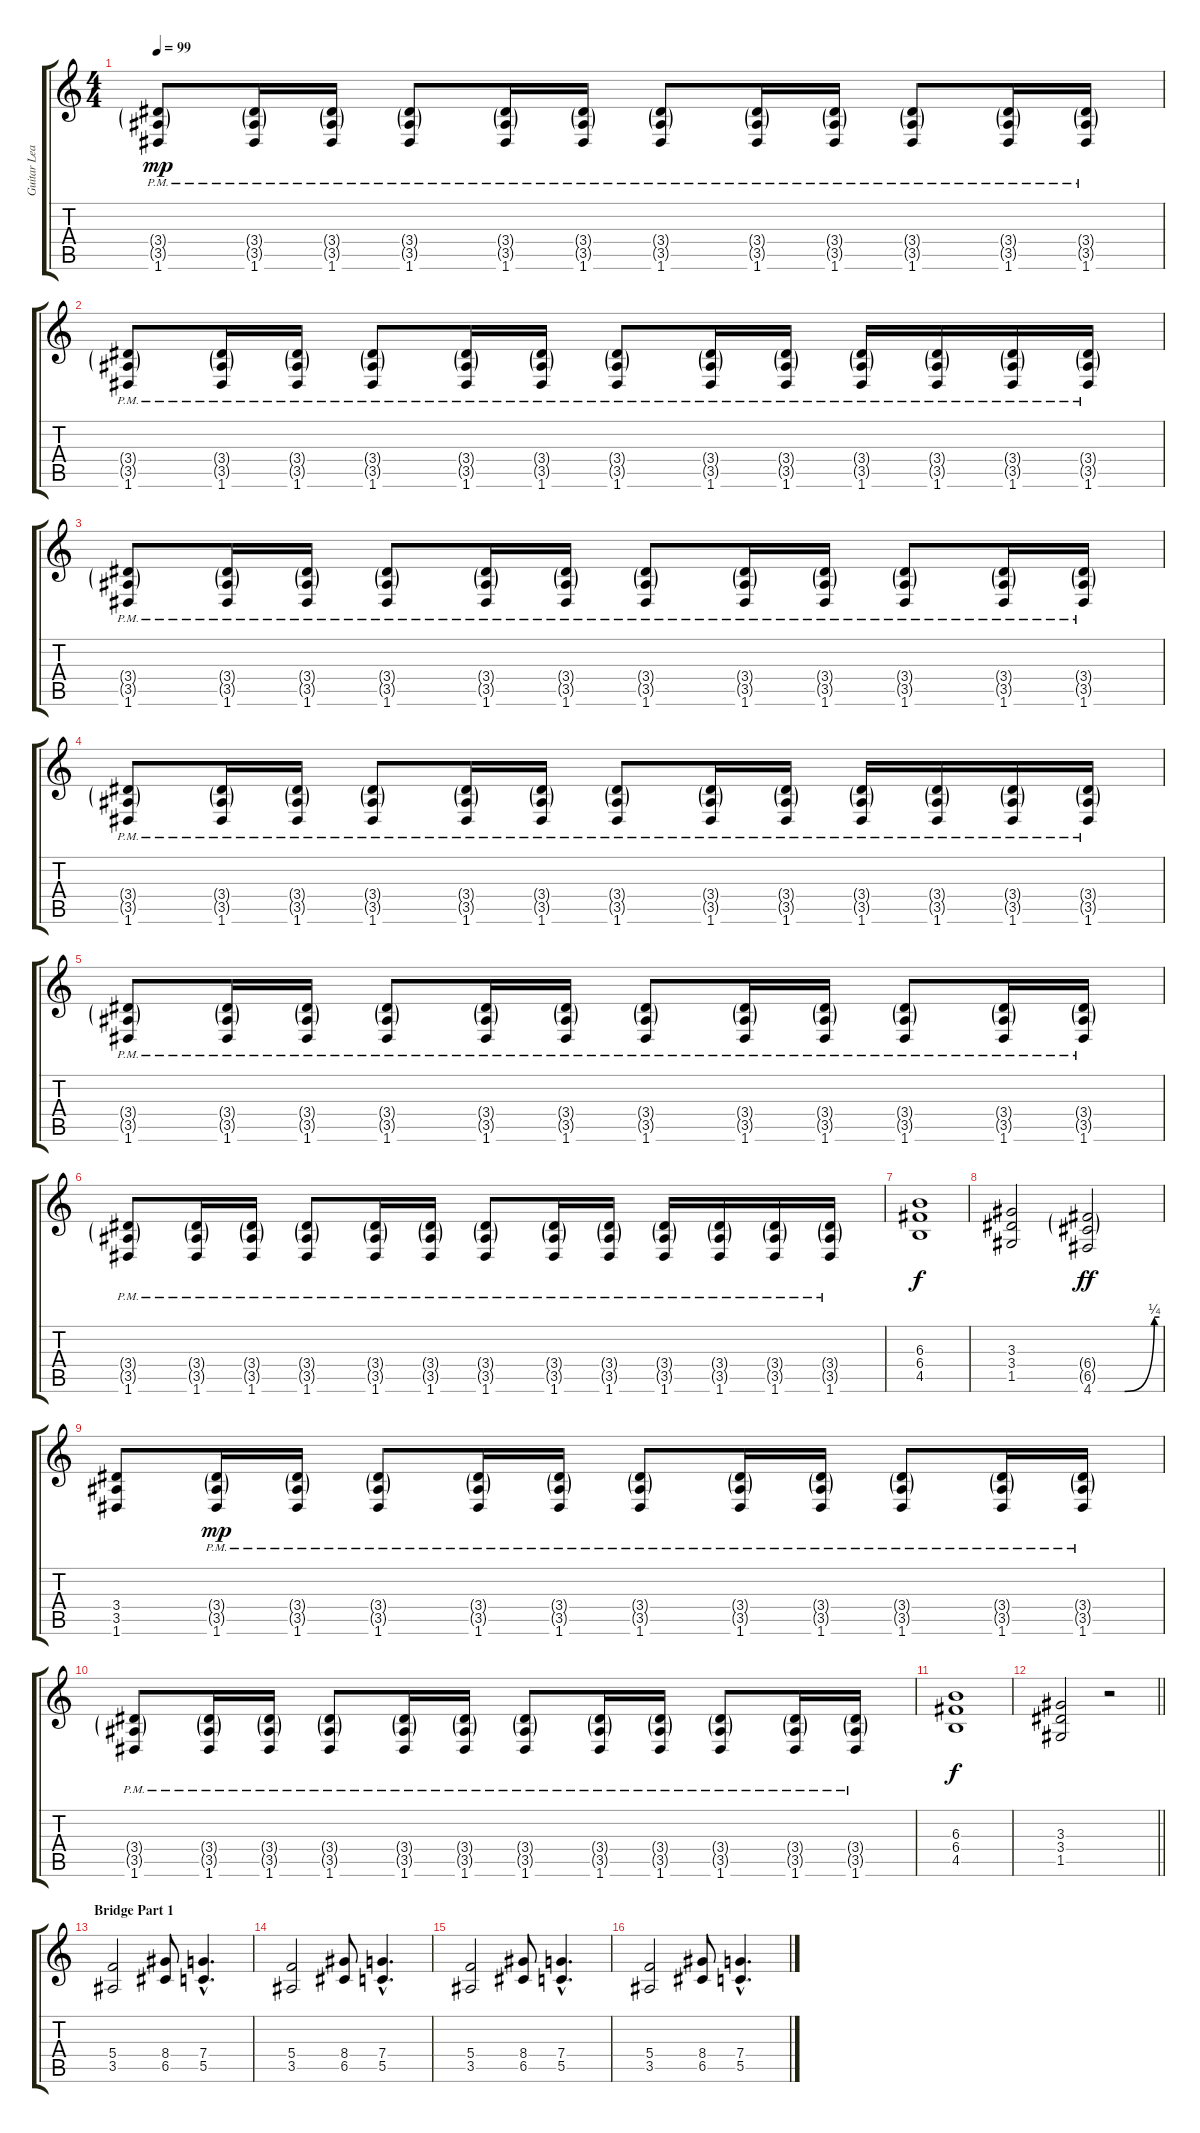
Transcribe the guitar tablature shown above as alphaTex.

\track ("Guitar Lead 1" "Guitar Lea") {instrument overdrivenguitar}
\staff {score tabs}
\tuning (D4 A3 F3 C3 G2 D2) {hide}
\ts (4 4)
\tempo 99
\clef g2
\ks c
(3.4{g pm} 3.5{g pm} 1.6{pm}).8{dy mp} (3.4{g pm} 3.5{g pm} 1.6{pm}).16 (3.4{g pm} 3.5{g pm} 1.6{pm}).16 (3.4{g pm} 3.5{g pm} 1.6{pm}).8 (3.4{g pm} 3.5{g pm} 1.6{pm}).16 (3.4{g pm} 3.5{g pm} 1.6{pm}).16 (3.4{g pm} 3.5{g pm} 1.6{pm}).8 (3.4{g pm} 3.5{g pm} 1.6{pm}).16 (3.4{g pm} 3.5{g pm} 1.6{pm}).16 (3.4{g pm} 3.5{g pm} 1.6{pm}).8 (3.4{g pm} 3.5{g pm} 1.6{pm}).16 (3.4{g pm} 3.5{g pm} 1.6{pm}).16 |
(3.4{g pm} 3.5{g pm} 1.6{pm}).8 (3.4{g pm} 3.5{g pm} 1.6{pm}).16 (3.4{g pm} 3.5{g pm} 1.6{pm}).16 (3.4{g pm} 3.5{g pm} 1.6{pm}).8 (3.4{g pm} 3.5{g pm} 1.6{pm}).16 (3.4{g pm} 3.5{g pm} 1.6{pm}).16 (3.4{g pm} 3.5{g pm} 1.6{pm}).8 (3.4{g pm} 3.5{g pm} 1.6{pm}).16 (3.4{g pm} 3.5{g pm} 1.6{pm}).16 (3.4{g pm} 3.5{g pm} 1.6{pm}).16 (3.4{g pm} 3.5{g pm} 1.6{pm}).16 (3.4{g pm} 3.5{g pm} 1.6{pm}).16 (3.4{g pm} 3.5{g pm} 1.6{pm}).16 |
(3.4{g pm} 3.5{g pm} 1.6{pm}).8 (3.4{g pm} 3.5{g pm} 1.6{pm}).16 (3.4{g pm} 3.5{g pm} 1.6{pm}).16 (3.4{g pm} 3.5{g pm} 1.6{pm}).8 (3.4{g pm} 3.5{g pm} 1.6{pm}).16 (3.4{g pm} 3.5{g pm} 1.6{pm}).16 (3.4{g pm} 3.5{g pm} 1.6{pm}).8 (3.4{g pm} 3.5{g pm} 1.6{pm}).16 (3.4{g pm} 3.5{g pm} 1.6{pm}).16 (3.4{g pm} 3.5{g pm} 1.6{pm}).8 (3.4{g pm} 3.5{g pm} 1.6{pm}).16 (3.4{g pm} 3.5{g pm} 1.6{pm}).16 |
(3.4{g pm} 3.5{g pm} 1.6{pm}).8 (3.4{g pm} 3.5{g pm} 1.6{pm}).16 (3.4{g pm} 3.5{g pm} 1.6{pm}).16 (3.4{g pm} 3.5{g pm} 1.6{pm}).8 (3.4{g pm} 3.5{g pm} 1.6{pm}).16 (3.4{g pm} 3.5{g pm} 1.6{pm}).16 (3.4{g pm} 3.5{g pm} 1.6{pm}).8 (3.4{g pm} 3.5{g pm} 1.6{pm}).16 (3.4{g pm} 3.5{g pm} 1.6{pm}).16 (3.4{g pm} 3.5{g pm} 1.6{pm}).16 (3.4{g pm} 3.5{g pm} 1.6{pm}).16 (3.4{g pm} 3.5{g pm} 1.6{pm}).16 (3.4{g pm} 3.5{g pm} 1.6{pm}).16 |
(3.4{g pm} 3.5{g pm} 1.6{pm}).8 (3.4{g pm} 3.5{g pm} 1.6{pm}).16 (3.4{g pm} 3.5{g pm} 1.6{pm}).16 (3.4{g pm} 3.5{g pm} 1.6{pm}).8 (3.4{g pm} 3.5{g pm} 1.6{pm}).16 (3.4{g pm} 3.5{g pm} 1.6{pm}).16 (3.4{g pm} 3.5{g pm} 1.6{pm}).8 (3.4{g pm} 3.5{g pm} 1.6{pm}).16 (3.4{g pm} 3.5{g pm} 1.6{pm}).16 (3.4{g pm} 3.5{g pm} 1.6{pm}).8 (3.4{g pm} 3.5{g pm} 1.6{pm}).16 (3.4{g pm} 3.5{g pm} 1.6{pm}).16 |
(3.4{g pm} 3.5{g pm} 1.6{pm}).8 (3.4{g pm} 3.5{g pm} 1.6{pm}).16 (3.4{g pm} 3.5{g pm} 1.6{pm}).16 (3.4{g pm} 3.5{g pm} 1.6{pm}).8 (3.4{g pm} 3.5{g pm} 1.6{pm}).16 (3.4{g pm} 3.5{g pm} 1.6{pm}).16 (3.4{g pm} 3.5{g pm} 1.6{pm}).8 (3.4{g pm} 3.5{g pm} 1.6{pm}).16 (3.4{g pm} 3.5{g pm} 1.6{pm}).16 (3.4{g pm} 3.5{g pm} 1.6{pm}).16 (3.4{g pm} 3.5{g pm} 1.6{pm}).16 (3.4{g pm} 3.5{g pm} 1.6{pm}).16 (3.4{g pm} 3.5{g pm} 1.6{pm}).16 |
(6.3 6.4 4.5).1{dy f} |
(3.3 3.4 1.5).2 (6.4{g} 6.5{g} 4.6{be (custom 0 0 26 0 55 1 60 1)}).2{dy ff} |
(3.4 3.5 1.6).8 (3.4{g pm} 3.5{g pm} 1.6{pm}).16{dy mp} (3.4{g pm} 3.5{g pm} 1.6{pm}).16 (3.4{g pm} 3.5{g pm} 1.6{pm}).8 (3.4{g pm} 3.5{g pm} 1.6{pm}).16 (3.4{g pm} 3.5{g pm} 1.6{pm}).16 (3.4{g pm} 3.5{g pm} 1.6{pm}).8 (3.4{g pm} 3.5{g pm} 1.6{pm}).16 (3.4{g pm} 3.5{g pm} 1.6{pm}).16 (3.4{g pm} 3.5{g pm} 1.6{pm}).8 (3.4{g pm} 3.5{g pm} 1.6{pm}).16 (3.4{g pm} 3.5{g pm} 1.6{pm}).16 |
(3.4{g pm} 3.5{g pm} 1.6{pm}).8 (3.4{g pm} 3.5{g pm} 1.6{pm}).16 (3.4{g pm} 3.5{g pm} 1.6{pm}).16 (3.4{g pm} 3.5{g pm} 1.6{pm}).8 (3.4{g pm} 3.5{g pm} 1.6{pm}).16 (3.4{g pm} 3.5{g pm} 1.6{pm}).16 (3.4{g pm} 3.5{g pm} 1.6{pm}).8 (3.4{g pm} 3.5{g pm} 1.6{pm}).16 (3.4{g pm} 3.5{g pm} 1.6{pm}).16 (3.4{g pm} 3.5{g pm} 1.6{pm}).8 (3.4{g pm} 3.5{g pm} 1.6{pm}).16 (3.4{g pm} 3.5{g pm} 1.6{pm}).16 |
(6.3 6.4 4.5).1{dy f} |
\barLineRight lightlight
(3.3 3.4 1.5).2 r.2 |
\section ("" "Bridge Part 1")
(5.4 3.5).2 (8.4 6.5).8 (7.4{hac} 5.5{hac}).4{d} |
(5.4 3.5).2 (8.4 6.5).8 (7.4{hac} 5.5{hac}).4{d} |
(5.4 3.5).2 (8.4 6.5).8 (7.4{hac} 5.5{hac}).4{d} |
(5.4 3.5).2 (8.4 6.5).8 (7.4{hac} 5.5{hac}).4{d}
